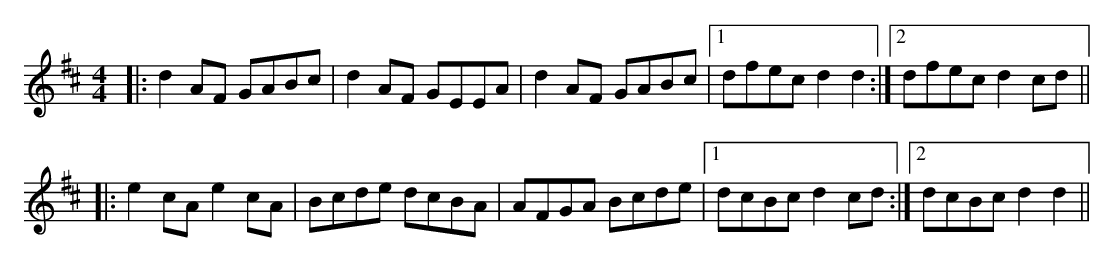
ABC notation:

X:1
M:4/4
K:D
|:d2 AF GABc|d2 AF GEEA|d2 AF GABc|1 dfec d2d2:|2 dfec d2 cd||
|:e2 cA e2 cA|Bcde dcBA|AFGA Bcde|1 dcBc d2 cd:|2 dcBc d2d2||
